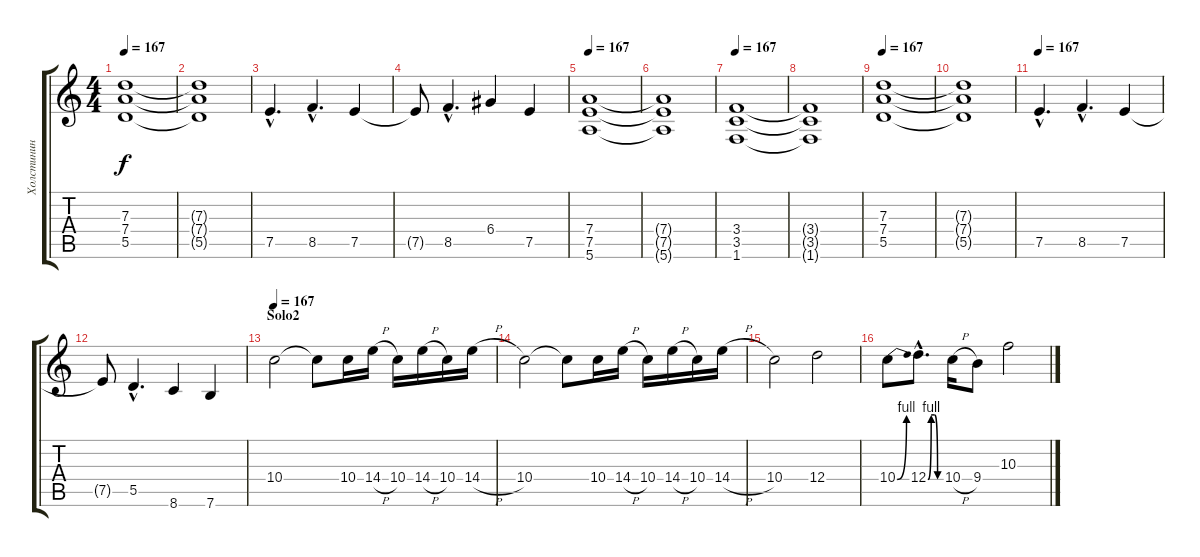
\track ("Холстинин" "Холстинин") {instrument distortionguitar}
\staff {score tabs}
\tuning (E4 B3 G3 D3 A2 E2) {hide}
\ts (4 4)
\tempo 167
\clef g2
\ks c
(7.3 7.4 5.5).1{dy f} |
(7.3{t} 7.4{t} 5.5{t}).1 |
7.5{hac}.4{d} 8.5{hac}.4{d} 7.5.4 |
7.5{t}.8 8.5{hac}.4{d} 6.4.4 7.5.4 |
\tempo 167
(7.4 7.5 5.6).1 |
(7.4{t} 7.5{t} 5.6{t}).1 |
\tempo 167
(3.4 3.5 1.6).1 |
(3.4{t} 3.5{t} 1.6{t}).1 |
\tempo 167
(7.3 7.4 5.5).1 |
(7.3{t} 7.4{t} 5.5{t}).1 |
\tempo 167
7.5{hac}.4{d} 8.5{hac}.4{d} 7.5.4 |
7.5{t}.8 5.5{hac}.4{d} 8.6.4 7.6.4 |
\section ("" "Solo2")
\tempo 167
10.4.2{instrument overdrivenguitar} 10.4{t}.8 10.4.16 14.4{h}.16 10.4.16 14.4{h}.16 10.4.16 14.4{h}.16 |
10.4.2 10.4{t}.8 10.4.16 14.4{h}.16 10.4.16 14.4{h}.16 10.4.16 14.4{h}.16 |
10.4.2 12.4.2 |
10.4{be (bend 0 0 60 4)}.8 12.4{be (custom 0 0 15 4 30 4 45 0 60 0) hac}.8{d} 10.4{h}.16 9.4.8 10.3.2
